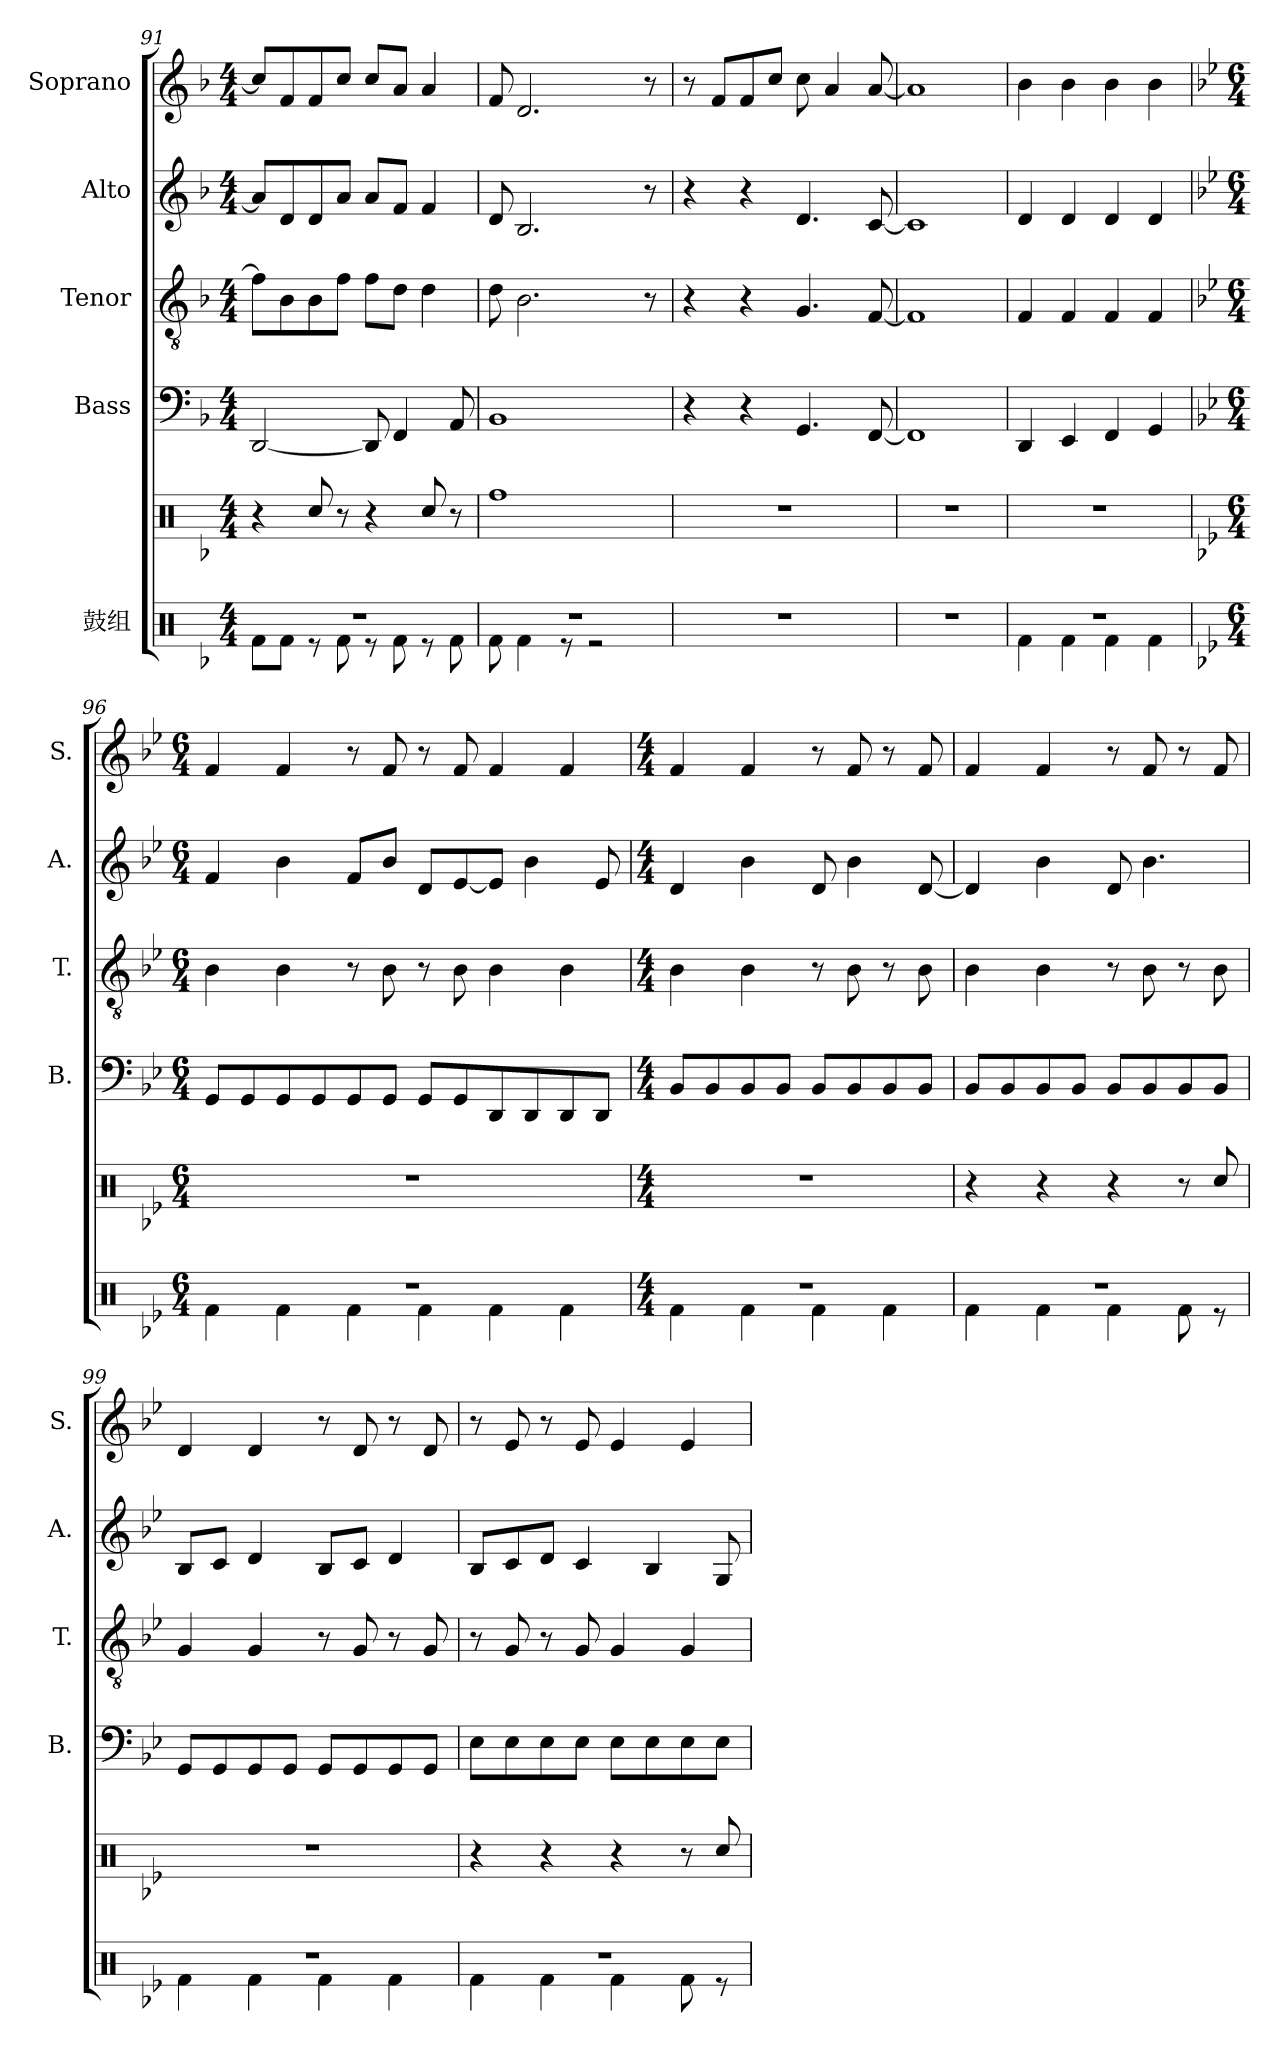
**kern	**kern	**kern	**kern	**kern	**kern
*part5	*part5	*part4	*part3	*part2	*part1
*staff6	*staff5	*staff4	*staff3	*staff2	*staff1
*I"鼓组	*	*I"Bass	*I"Tenor	*I"Alto	*I"Soprano
*	*	*I'B.	*I'T.	*I'A.	*I'S.
*clefX	*clefX	*clefF4	*clefGv2	*clefG2	*clefG2
*k[b-]	*k[b-]	*k[b-]	*k[b-]	*k[b-]	*k[b-]
*M4/4	*M4/4	*M4/4	*M4/4	*M4/4	*M4/4
=91	=91	=91	=91	=91	=91
*^	*	*	*	*	*
1r	8Rf\L	4r	[2DD/	8f\L]	8a/L]	8cc/L]
.	8Rf\J	.	.	8B-\	8d/	8f/
.	8r	8Rcc/	.	8B-\	8d/	8f/
.	8Rf\	8r	.	8f\J	8a/J	8cc/J
.	8r	4r	8DD/]	8f\L	8a/L	8cc/L
.	8Rf\	.	4FF/	8d\J	8f/J	8a/J
.	8r	8Rcc/	.	4d\	4f/	4a/
.	8Rf\	8r	8AA/	.	.	.
=92	=92	=92	=92	=92	=92	=92
1r	8Rf\	1Rff	1BB-	8d\	8d/	8f/
.	4Rf\	.	.	2.B-\	2.B-/	2.d/
.	8r	.	.	.	.	.
.	2r	.	.	.	.	.
.	.	.	.	8r	8r	8r
*v	*v	*	*	*	*	*
=93	=93	=93	=93	=93	=93
1r	1r	4r	4r	4r	8r
.	.	.	.	.	8f/L
.	.	4r	4r	4r	8f/
.	.	.	.	.	8cc/J
.	.	4.GG/	4.G/	4.d/	8cc\
.	.	.	.	.	4a/
.	.	[8FF/	[8F/	[8c/	[8a/
=94	=94	=94	=94	=94	=94
1r	1r	1FF]	1F]	1c]	1a]
!!LO:LB:g=z
=95	=95	=95	=95	=95	=95
*^	*	*	*	*	*
1r	4Rf\	1r	4DD/	4F/	4d/	4b-\
.	4Rf\	.	4EE/	4F/	4d/	4b-\
.	4Rf\	.	4FF/	4F/	4d/	4b-\
.	4Rf\	.	4GG/	4F/	4d/	4b-\
=96	=96	=96	=96	=96	=96	=96
*k[b-e-]	*	*k[b-e-]	*k[b-e-]	*k[b-e-]	*k[b-e-]	*k[b-e-]
*M6/4	*	*M6/4	*M6/4	*M6/4	*M6/4	*M6/4
*	*	*	*	*	*	*MM140
1.r	4Rf\	1.r	8GG/L	4B-\	4f/	4f/
.	.	.	8GG/	.	.	.
.	4Rf\	.	8GG/	4B-\	4b-\	4f/
.	.	.	8GG/	.	.	.
.	4Rf\	.	8GG/	8r	8f/L	8r
.	.	.	8GG/J	8B-\	8b-/J	8f/
.	4Rf\	.	8GG/L	8r	8d/L	8r
.	.	.	8GG/	8B-\	[8e-/	8f/
.	4Rf\	.	8DD/	4B-\	8e-/J]	4f/
.	.	.	8DD/	.	4b-\	.
.	4Rf\	.	8DD/	4B-\	.	4f/
.	.	.	8DD/J	.	8e-/	.
=97	=97	=97	=97	=97	=97	=97
*M4/4	*	*M4/4	*M4/4	*M4/4	*M4/4	*M4/4
1r	4Rf\	1r	8BB-/L	4B-\	4d/	4f/
.	.	.	8BB-/	.	.	.
.	4Rf\	.	8BB-/	4B-\	4b-\	4f/
.	.	.	8BB-/J	.	.	.
.	4Rf\	.	8BB-/L	8r	8d/	8r
.	.	.	8BB-/	8B-\	4b-\	8f/
.	4Rf\	.	8BB-/	8r	.	8r
.	.	.	8BB-/J	8B-\	[8d/	8f/
!!LO:PB:g=z
=98	=98	=98	=98	=98	=98	=98
1r	4Rf\	4r	8BB-/L	4B-\	4d/]	4f/
.	.	.	8BB-/	.	.	.
.	4Rf\	4r	8BB-/	4B-\	4b-\	4f/
.	.	.	8BB-/J	.	.	.
.	4Rf\	4r	8BB-/L	8r	8d/	8r
.	.	.	8BB-/	8B-\	4.b-\	8f/
.	8Rf\	8r	8BB-/	8r	.	8r
.	8r	8Rcc/	8BB-/J	8B-\	.	8f/
=99	=99	=99	=99	=99	=99	=99
1r	4Rf\	1r	8GG/L	4G/	8B-/L	4d/
.	.	.	8GG/	.	8c/J	.
.	4Rf\	.	8GG/	4G/	4d/	4d/
.	.	.	8GG/J	.	.	.
.	4Rf\	.	8GG/L	8r	8B-/L	8r
.	.	.	8GG/	8G/	8c/J	8d/
.	4Rf\	.	8GG/	8r	4d/	8r
.	.	.	8GG/J	8G/	.	8d/
=100	=100	=100	=100	=100	=100	=100
1r	4Rf\	4r	8E-\L	8r	8B-/L	8r
.	.	.	8E-\	8G/	8c/	8e-/
.	4Rf\	4r	8E-\	8r	8d/J	8r
.	.	.	8E-\J	8G/	4c/	8e-/
.	4Rf\	4r	8E-\L	4G/	.	4e-/
.	.	.	8E-\	.	4B-/	.
.	8Rf\	8r	8E-\	4G/	.	4e-/
.	8r	8Rcc/	8E-\J	.	8G/	.
*v	*v	*	*	*	*	*
=	=	=	=	=	=
*-	*-	*-	*-	*-	*-
